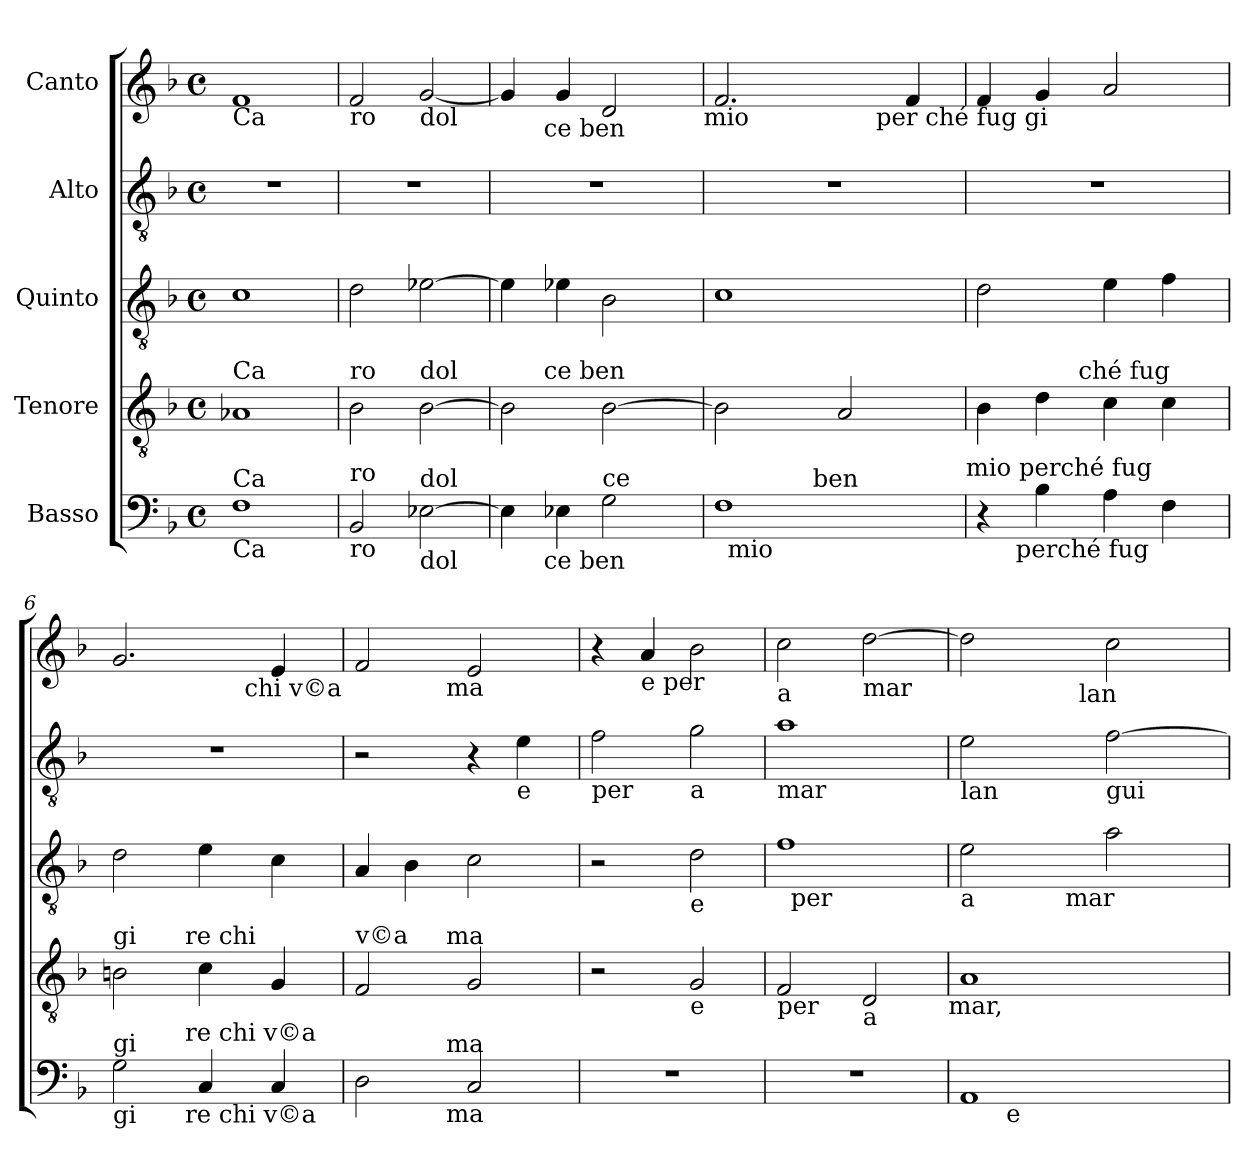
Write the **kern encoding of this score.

**kern	**kern	**kern	**kern	**kern
*part5	*part4	*part3	*part2	*part1
*staff5	*staff4	*staff3	*staff2	*staff1
*I"Basso	*I"Tenore	*I"Quinto	*I"Alto	*I"Canto
*clefF4	*clefGv2	*clefGv2	*clefGv2	*clefG2
*ITrd7c12	*	*	*	*
*k[b-]	*k[b-]	*k[b-]	*k[b-]	*k[b-]
*F:	*F:	*F:	*F:	*F:
*M4/4	*M4/4	*M4/4	*M4/4	*M4/4
*met(c)	*met(c)	*met(c)	*met(c)	*met(c)
=1	=1	=1	=1	=1
!	!	!	!	!LO:TX:b:t=Ca
!	!LO:TX:a:t=Ca	!	!	!
!LO:TX:b:t=Ca	!	!	!	!
!LO:TX:a:t=Ca	!	!	!	!
1FF	1A-X	1c	1r	1f
=2	=2	=2	=2	=2
!	!	!	!	!LO:TX:b:t=ro
!	!LO:TX:a:t=ro	!	!	!
!LO:TX:b:t=ro	!	!	!	!
!LO:TX:a:t=ro	!	!	!	!
2BBB-/	2B-\	2d\	1r	2f/
!	!	!	!	!LO:TX:b:t=dol
!	!LO:TX:a:t=dol	!	!	!
!LO:TX:b:t=dol	!	!	!	!
!LO:TX:a:t=dol	!	!	!	!
[>2EE-X\	[>2B-\	[>2e-X\	.	[<2g/
=3	=3	=3	=3	=3
*^	*^	*	*	*^
4EE-\]	8..ryy	2B-\]	8..ryy	4e-\]	1r	4g/]	8..ryy
!	!	!	!	!	!	!	!LO:TX:b:t=ce ben
!	!	!	!LO:TX:a:t=ce ben	!	!	!	!
!	!LO:TX:b:t=ce ben	!	!	!	!	!	!
.	2ryy	.	2ryy	.	.	.	2ryy
4EE-X\	.	.	.	4e-X\	.	4g/	.
!LO:TX:a:t=ce	!	!	!	!	!	!	!
2GG\	.	[>2B-\	.	2B-\	.	2d/	.
.	4ryy	.	4ryy	.	.	.	4ryy
.	32ryy	.	32ryy	.	.	.	32ryy
!	!	!	!	!	!	!LO:TX:b:t=mio	!
=4	=4	=4	=4	=4	=4	=4	=4
!	!	!LO:TX:a:t=mio	!	!	!	!	!
*	*^	*v	*v	*	*	*	*
1FF	32ryy	4ryy	2B-\]	1c	1r	2.f/	2ryy
!	!LO:TX:b:t=mio	!	!	!	!	!	!
.	2ryy	.	.	.	.	.	.
.	.	8ryy	.	.	.	.	.
.	.	32ryy	.	.	.	.	.
!	!	!LO:TX:a:t=ben	!	!	!	!	!
.	.	2ryy	.	.	.	.	.
.	.	.	2A/	.	.	.	8ryy
.	4...ryy	.	.	.	.	.	.
!	!	!	!	!	!	!	!LO:TX:b:t=per ché fug gi
.	.	.	.	.	.	.	4.ryy
.	.	.	.	.	.	4f/	.
.	.	16.ryy	.	.	.	.	.
!LO:TX:a:t=mio perché fug	!	!	!	!	!	!	!
=5	=5	=5	=5	=5	=5	=5	=5
!	!	!	!LO:TX:a:t=per	!	!	!	!
*	*v	*v	*^	*	*	*v	*v
4r	8.ryy	4B-\	4ryy	2d\	1r	4f/
!	!LO:TX:b:t=perché fug	!	!	!	!	!
.	2ryy	.	.	.	.	.
4BB-\	.	4d\	8ryy	.	.	4g/
.	.	.	32ryy	.	.	.
!	!	!	!LO:TX:a:t=ché fug	!	!	!
.	.	.	2ryy	.	.	.
4AA\	.	4c\	.	4e\	.	2a/
.	4ryy	.	.	.	.	.
4FF\	.	4c\	.	4f\	.	.
.	.	.	16.ryy	.	.	.
.	16ryy	.	.	.	.	.
=6	=6	=6	=6	=6	=6	=6
!	!	!	!	!	!	!LO:TX:b:t=re
!	!	!LO:TX:a:t=gi	!	!	!	!
!LO:TX:b:t=gi	!	!	!	!	!	!
!LO:TX:a:t=gi	!	!	!	!	!	!
*	*	*	*	*	*	*^
2GG\	4...ryy	2Bn\	4...ryy	2d\	1r	2.g/	2ryy
!	!	!	!LO:TX:a:t=re chi	!	!	!	!
!	!LO:TX:b:t=re chi v©a	!	!	!	!	!	!
!	!LO:TX:a:t=re chi v©a	!	!	!	!	!	!
.	2ryy	.	2ryy	.	.	.	.
4CC/	.	4c\	.	4e\	.	.	8ryy
.	.	.	.	.	.	.	32ryy
!	!	!	!	!	!	!	!LO:TX:b:t=chi v©a
.	.	.	.	.	.	.	4ryy
4CC/	.	4G/	.	4c\	.	4e/	.
.	.	.	.	.	.	.	16.ryy
.	32ryy	.	32ryy	.	.	.	.
=7	=7	=7	=7	=7	=7	=7	=7
!	!	!LO:TX:a:t=v©a	!	!	!	!	!
2DD\	4..ryy	2F/	4..ryy	4A/	2r	2f/	4..ryy
.	.	.	.	4B-\	.	.	.
!	!	!	!	!	!	!	!LO:TX:b:t=ma
!	!	!	!LO:TX:a:t=ma	!	!	!	!
!	!LO:TX:b:t=ma	!	!	!	!	!	!
!	!LO:TX:a:t=ma	!	!	!	!	!	!
.	2ryy	.	2ryy	.	.	.	2ryy
2CC/	.	2G/	.	2c\	4r	2e/	.
!	!	!	!	!	!LO:TX:b:t=e	!	!
.	.	.	.	.	4e\	.	.
.	16ryy	.	16ryy	.	.	.	16ryy
!!LO:LB:g=z
=8	=8	=8	=8	=8	=8	=8	=8
!	!	!	!	!	!LO:TX:b:t=per	!	!
*v	*v	*	*	*	*	*v	*v
*	*v	*v	*	*	*
1r	2r	2r	2f\	4r
!	!	!	!	!LO:TX:b:t=e per
.	.	.	.	4a/
!	!	!	!LO:TX:b:t=a	!
!	!	!LO:TX:b:t=e	!	!
!	!LO:TX:b:t=e	!	!	!
.	2G/	2d\	2g\	2b-\
=9	=9	=9	=9	=9
!	!	!	!	!LO:TX:b:t=a
!	!	!	!LO:TX:b:t=mar	!
!	!LO:TX:b:t=per	!	!	!
*	*	*^	*	*
1r	2F/	1f	32ryy	1a	2cc\
!	!	!	!LO:TX:b:t=per	!	!
.	.	.	2ryy	.	.
!	!	!	!	!	!LO:TX:b:t=mar
!	!LO:TX:b:t=a	!	!	!	!
.	2D/	.	.	.	[>2dd\
.	.	.	4...ryy	.	.
!	!LO:TX:b:t=mar,	!	!	!	!
=10	=10	=10	=10	=10	=10
!	!	!	!	!LO:TX:b:t=lan	!
!	!	!LO:TX:b:t=a	!	!	!
*^	*	*	*	*	*^
1AAA	8ryy	1A	2e\	4.ryy	2e\	2dd\]	4ryy
.	32ryy	.	.	.	.	.	.
!	!LO:TX:b:t=e	!	!	!	!	!	!
.	2ryy	.	.	.	.	.	.
.	.	.	.	.	.	.	8ryy
!	!	!	!	!LO:TX:b:t=mar	!	!	!
.	.	.	.	2ryy	.	.	32ryy
!	!	!	!	!	!	!	!LO:TX:b:t=lan
.	.	.	.	.	.	.	2ryy
!	!	!	!	!	!LO:TX:b:t=gui	!	!
.	.	.	2a\	.	[>2f\	2cc\	.
.	4ryy	.	.	.	.	.	.
.	.	.	.	8ryy	.	.	.
.	16.ryy	.	.	.	.	.	16.ryy
*v	*v	*	*v	*v	*	*v	*v
=	=	=	=	=
*-	*-	*-	*-	*-
